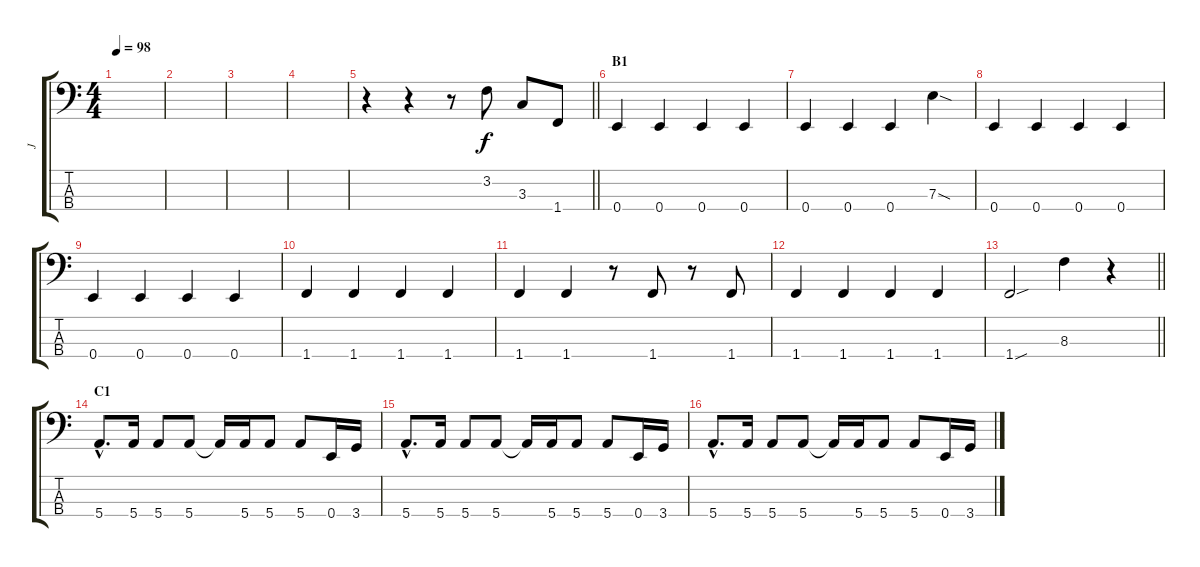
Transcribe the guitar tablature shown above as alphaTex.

\track ("J" "J") {instrument electricbasspick}
\staff {score tabs}
\tuning (G2 D2 A1 E1) {hide}
\ts (4 4)
\tempo 98
\clef f4
\ks c
|
|
|
|
\barLineRight lightlight
r.4 r.4 r.8 3.2.8 3.3.8 1.4.8 |
\section ("" "B1")
0.4.4 0.4.4 0.4.4 0.4.4 |
0.4.4 0.4.4 0.4.4 7.3{sod}.4 |
0.4.4 0.4.4 0.4.4 0.4.4 |
0.4.4 0.4.4 0.4.4 0.4.4 |
1.4.4 1.4.4 1.4.4 1.4.4 |
1.4.4 1.4.4 r.8 1.4.8 r.8 1.4.8 |
1.4.4 1.4.4 1.4.4 1.4.4 |
\barLineRight lightlight
1.4{sou}.2 8.3.4 r.4 |
\section ("" "C1")
5.4{hac}.8{d} 5.4.16 5.4.8 5.4.8 5.4{t}.16 5.4.16 5.4.8 5.4.8 0.4.16 3.4.16 |
5.4{hac}.8{d} 5.4.16 5.4.8 5.4.8 5.4{t}.16 5.4.16 5.4.8 5.4.8 0.4.16 3.4.16 |
5.4{hac}.8{d} 5.4.16 5.4.8 5.4.8 5.4{t}.16 5.4.16 5.4.8 5.4.8 0.4.16 3.4.16
